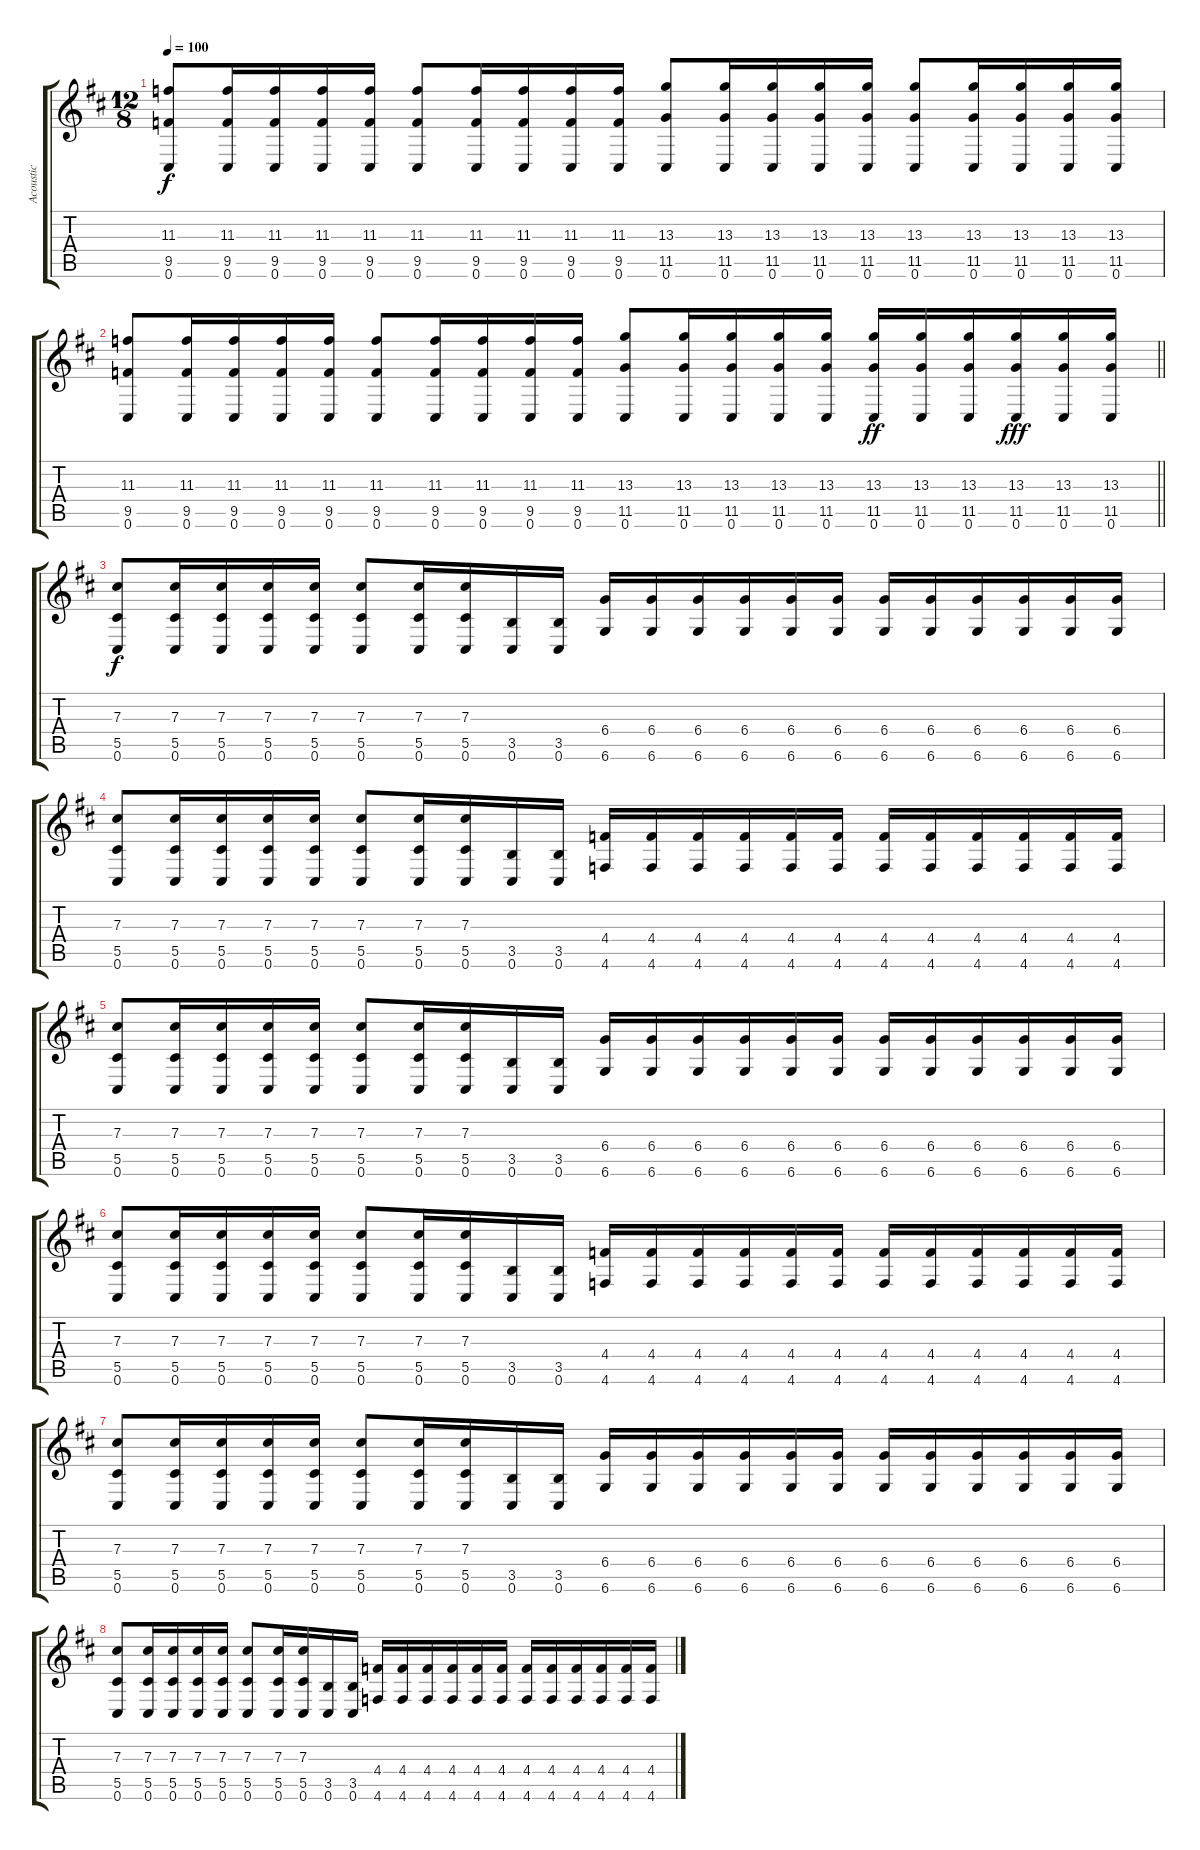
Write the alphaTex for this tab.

\track ("Acoustic" "Acoustic") {instrument acousticguitarsteel}
\staff {score tabs}
\tuning (Eb4 Bb3 Gb3 Db3 Ab2 Db2) {hide}
\ts (12 8)
\tempo 100
\clef g2
\ks bminor
(11.3 9.5 0.6).8{dy f} (11.3 9.5 0.6).16 (11.3 9.5 0.6).16 (11.3 9.5 0.6).16 (11.3 9.5 0.6).16 (11.3 9.5 0.6).8 (11.3 9.5 0.6).16 (11.3 9.5 0.6).16 (11.3 9.5 0.6).16 (11.3 9.5 0.6).16 (13.3 11.5 0.6).8 (13.3 11.5 0.6).16 (13.3 11.5 0.6).16 (13.3 11.5 0.6).16 (13.3 11.5 0.6).16 (13.3 11.5 0.6).8 (13.3 11.5 0.6).16 (13.3 11.5 0.6).16 (13.3 11.5 0.6).16 (13.3 11.5 0.6).16 |
\barLineRight lightlight
(11.3 9.5 0.6).8 (11.3 9.5 0.6).16 (11.3 9.5 0.6).16 (11.3 9.5 0.6).16 (11.3 9.5 0.6).16 (11.3 9.5 0.6).8 (11.3 9.5 0.6).16 (11.3 9.5 0.6).16 (11.3 9.5 0.6).16 (11.3 9.5 0.6).16 (13.3 11.5 0.6).8 (13.3 11.5 0.6).16 (13.3 11.5 0.6).16 (13.3 11.5 0.6).16 (13.3 11.5 0.6).16 (13.3 11.5 0.6).16{dy ff} (13.3 11.5 0.6).16 (13.3 11.5 0.6).16 (13.3 11.5 0.6).16{dy fff} (13.3 11.5 0.6).16 (13.3 11.5 0.6).16 |
(7.3 5.5 0.6).8{dy f} (7.3 5.5 0.6).16 (7.3 5.5 0.6).16 (7.3 5.5 0.6).16 (7.3 5.5 0.6).16 (7.3 5.5 0.6).8 (7.3 5.5 0.6).16 (7.3 5.5 0.6).16 (3.5 0.6).16 (3.5 0.6).16 (6.4 6.6).16 (6.4 6.6).16 (6.4 6.6).16 (6.4 6.6).16 (6.4 6.6).16 (6.4 6.6).16 (6.4 6.6).16 (6.4 6.6).16 (6.4 6.6).16 (6.4 6.6).16 (6.4 6.6).16 (6.4 6.6).16 |
(7.3 5.5 0.6).8 (7.3 5.5 0.6).16 (7.3 5.5 0.6).16 (7.3 5.5 0.6).16 (7.3 5.5 0.6).16 (7.3 5.5 0.6).8 (7.3 5.5 0.6).16 (7.3 5.5 0.6).16 (3.5 0.6).16 (3.5 0.6).16 (4.4 4.6).16 (4.4 4.6).16 (4.4 4.6).16 (4.4 4.6).16 (4.4 4.6).16 (4.4 4.6).16 (4.4 4.6).16 (4.4 4.6).16 (4.4 4.6).16 (4.4 4.6).16 (4.4 4.6).16 (4.4 4.6).16 |
(7.3 5.5 0.6).8 (7.3 5.5 0.6).16 (7.3 5.5 0.6).16 (7.3 5.5 0.6).16 (7.3 5.5 0.6).16 (7.3 5.5 0.6).8 (7.3 5.5 0.6).16 (7.3 5.5 0.6).16 (3.5 0.6).16 (3.5 0.6).16 (6.4 6.6).16 (6.4 6.6).16 (6.4 6.6).16 (6.4 6.6).16 (6.4 6.6).16 (6.4 6.6).16 (6.4 6.6).16 (6.4 6.6).16 (6.4 6.6).16 (6.4 6.6).16 (6.4 6.6).16 (6.4 6.6).16 |
(7.3 5.5 0.6).8 (7.3 5.5 0.6).16 (7.3 5.5 0.6).16 (7.3 5.5 0.6).16 (7.3 5.5 0.6).16 (7.3 5.5 0.6).8 (7.3 5.5 0.6).16 (7.3 5.5 0.6).16 (3.5 0.6).16 (3.5 0.6).16 (4.4 4.6).16 (4.4 4.6).16 (4.4 4.6).16 (4.4 4.6).16 (4.4 4.6).16 (4.4 4.6).16 (4.4 4.6).16 (4.4 4.6).16 (4.4 4.6).16 (4.4 4.6).16 (4.4 4.6).16 (4.4 4.6).16 |
(7.3 5.5 0.6).8 (7.3 5.5 0.6).16 (7.3 5.5 0.6).16 (7.3 5.5 0.6).16 (7.3 5.5 0.6).16 (7.3 5.5 0.6).8 (7.3 5.5 0.6).16 (7.3 5.5 0.6).16 (3.5 0.6).16 (3.5 0.6).16 (6.4 6.6).16 (6.4 6.6).16 (6.4 6.6).16 (6.4 6.6).16 (6.4 6.6).16 (6.4 6.6).16 (6.4 6.6).16 (6.4 6.6).16 (6.4 6.6).16 (6.4 6.6).16 (6.4 6.6).16 (6.4 6.6).16 |
(7.3 5.5 0.6).8 (7.3 5.5 0.6).16 (7.3 5.5 0.6).16 (7.3 5.5 0.6).16 (7.3 5.5 0.6).16 (7.3 5.5 0.6).8 (7.3 5.5 0.6).16 (7.3 5.5 0.6).16 (3.5 0.6).16 (3.5 0.6).16 (4.4 4.6).16 (4.4 4.6).16 (4.4 4.6).16 (4.4 4.6).16 (4.4 4.6).16 (4.4 4.6).16 (4.4 4.6).16 (4.4 4.6).16 (4.4 4.6).16 (4.4 4.6).16 (4.4 4.6).16 (4.4 4.6).16
